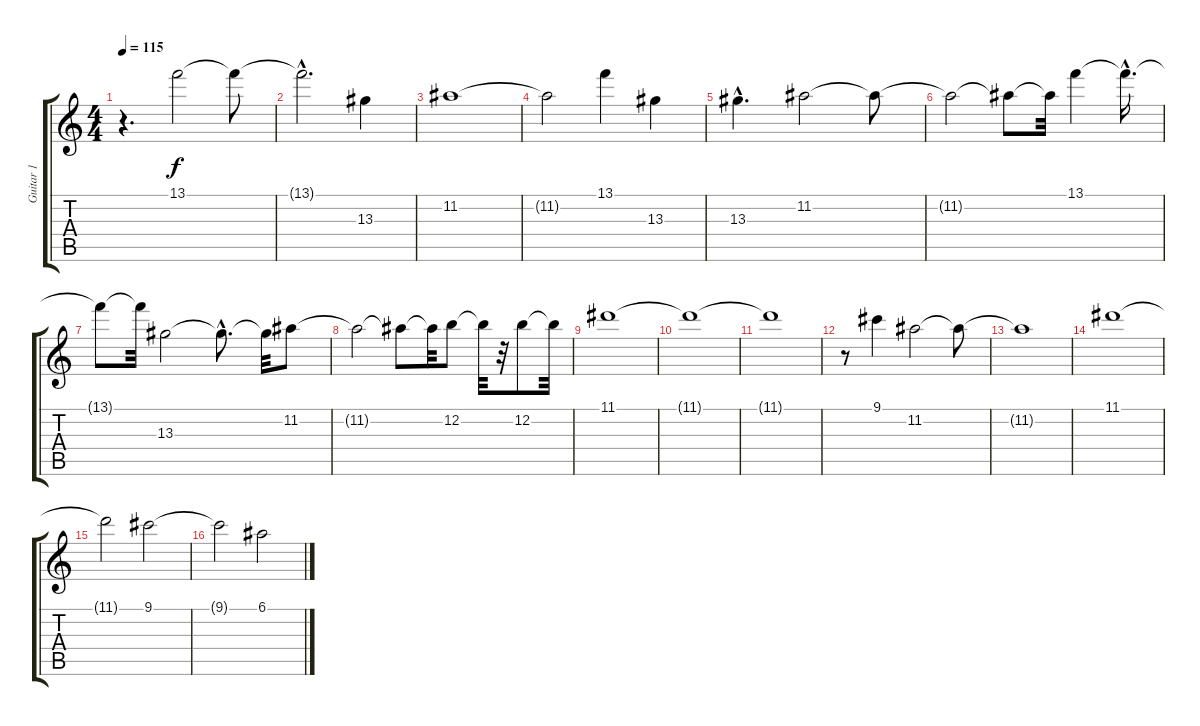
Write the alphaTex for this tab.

\track ("Guitar 1" "Guitar 1") {instrument distortionguitar}
\staff {score tabs}
\tuning (E4 B3 G3 D3 A2 E2) {hide}
\ts (4 4)
\tempo 115
\clef g2
\ks c
r.4{d dy f} 13.1.2 13.1{t}.8 |
13.1{hac t}.2{d} 13.3.4 |
11.2.1 |
11.2{t}.2 13.1.4 13.3.4 |
13.3{hac}.4{d} 11.2.2 11.2{t}.8 |
11.2{t}.2 11.2{t}.8 11.2{t}.32 13.1.4 13.1{hac t}.16{d} |
13.1{t}.8 13.1{t}.32 13.3.2 13.3{hac t}.8{d} 13.3{t}.32 11.2.8 |
11.2{t}.2 11.2{t}.8 11.2{t}.32 12.2.8 12.2{t}.32 r.32 12.2.8 12.2{t}.32 |
11.1.1 |
11.1{t}.1 |
11.1{t}.1 |
r.8 9.1.4 11.2.2 11.2{t}.8 |
11.2{t}.1 |
11.1.1 |
11.1{t}.2 9.1.2 |
9.1{t}.2 6.1.2
